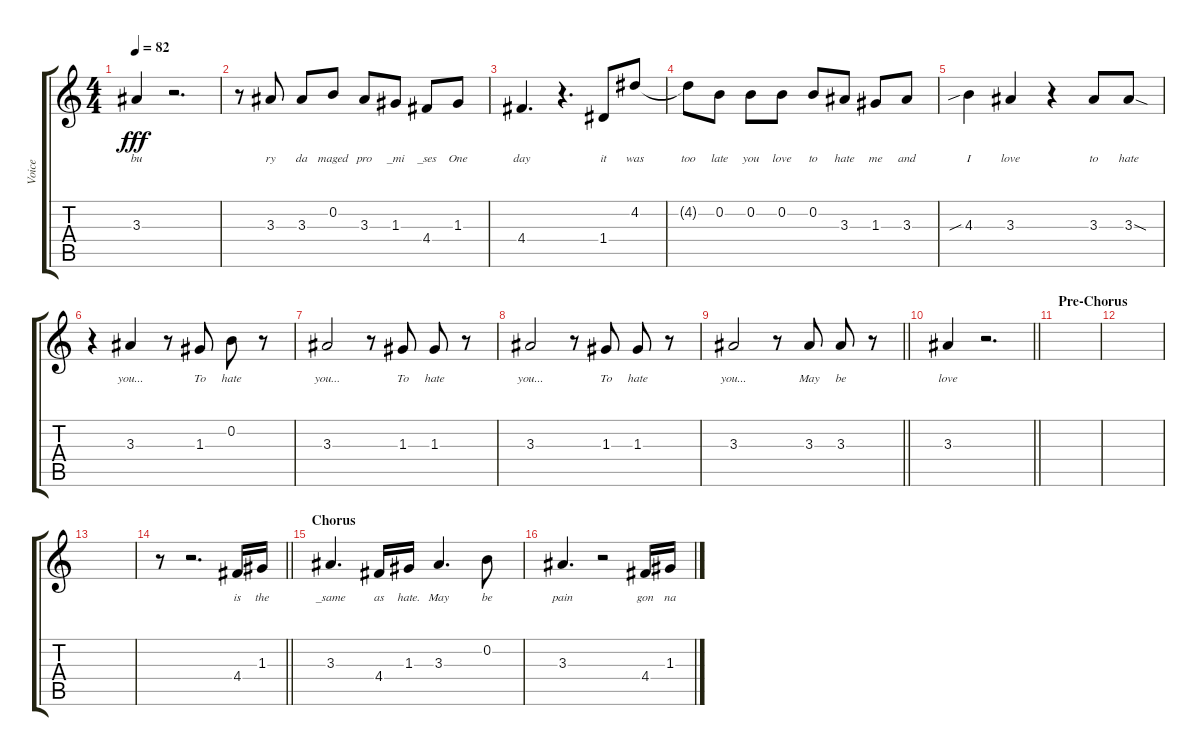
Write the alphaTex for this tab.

\track ("Voice" "Voice") {instrument electricguitarjazz}
\staff {score tabs}
\tuning (E4 B3 G3 D3 A2 D2) {hide}
\ts (4 4)
\tempo 82
\clef g2
\ks c
3.3.4{lyrics (0 "bu") lyrics (1 "") lyrics (2 "") lyrics (3 "") lyrics (4 "") dy fff} r.2{d} |
r.8 3.3.8{lyrics (0 "ry") lyrics (1 "") lyrics (2 "") lyrics (3 "") lyrics (4 "")} 3.3.8{lyrics (0 "da") lyrics (1 "") lyrics (2 "") lyrics (3 "") lyrics (4 "")} 0.2.8{lyrics (0 "maged") lyrics (1 "") lyrics (2 "") lyrics (3 "") lyrics (4 "")} 3.3.8{lyrics (0 "pro") lyrics (1 "") lyrics (2 "") lyrics (3 "") lyrics (4 "")} 1.3.8{lyrics (0 "_mi") lyrics (1 "") lyrics (2 "") lyrics (3 "") lyrics (4 "")} 4.4.8{lyrics (0 "_ses") lyrics (1 "") lyrics (2 "") lyrics (3 "") lyrics (4 "")} 1.3.8{lyrics (0 "One") lyrics (1 "") lyrics (2 "") lyrics (3 "") lyrics (4 "")} |
4.4.4{d lyrics (0 "day") lyrics (1 "") lyrics (2 "") lyrics (3 "") lyrics (4 "")} r.4{d} 1.4.8{lyrics (0 "it") lyrics (1 "") lyrics (2 "") lyrics (3 "") lyrics (4 "")} 4.2.8{lyrics (0 "was") lyrics (1 "") lyrics (2 "") lyrics (3 "") lyrics (4 "")} |
4.2{t}.8{lyrics (0 "too") lyrics (1 "") lyrics (2 "") lyrics (3 "") lyrics (4 "")} 0.2.8{lyrics (0 "late") lyrics (1 "") lyrics (2 "") lyrics (3 "") lyrics (4 "")} 0.2.8{lyrics (0 "you") lyrics (1 "") lyrics (2 "") lyrics (3 "") lyrics (4 "")} 0.2.8{lyrics (0 "love") lyrics (1 "") lyrics (2 "") lyrics (3 "") lyrics (4 "")} 0.2.8{lyrics (0 "to") lyrics (1 "") lyrics (2 "") lyrics (3 "") lyrics (4 "")} 3.3.8{lyrics (0 "hate") lyrics (1 "") lyrics (2 "") lyrics (3 "") lyrics (4 "")} 1.3.8{lyrics (0 "me") lyrics (1 "") lyrics (2 "") lyrics (3 "") lyrics (4 "")} 3.3.8{lyrics (0 "and") lyrics (1 "") lyrics (2 "") lyrics (3 "") lyrics (4 "")} |
4.3{sib}.4{lyrics (0 "I") lyrics (1 "") lyrics (2 "") lyrics (3 "") lyrics (4 "")} 3.3.4{lyrics (0 "love") lyrics (1 "") lyrics (2 "") lyrics (3 "") lyrics (4 "")} r.4 3.3.8{lyrics (0 "to") lyrics (1 "") lyrics (2 "") lyrics (3 "") lyrics (4 "")} 3.3{sod}.8{lyrics (0 "hate") lyrics (1 "") lyrics (2 "") lyrics (3 "") lyrics (4 "")} |
r.4 3.3.4{lyrics (0 "you...") lyrics (1 "") lyrics (2 "") lyrics (3 "") lyrics (4 "")} r.8 1.3.8{lyrics (0 "To") lyrics (1 "") lyrics (2 "") lyrics (3 "") lyrics (4 "")} 0.2.8{lyrics (0 "hate") lyrics (1 "") lyrics (2 "") lyrics (3 "") lyrics (4 "")} r.8 |
3.3.2{lyrics (0 "you...") lyrics (1 "") lyrics (2 "") lyrics (3 "") lyrics (4 "")} r.8 1.3.8{lyrics (0 "To") lyrics (1 "") lyrics (2 "") lyrics (3 "") lyrics (4 "")} 1.3.8{lyrics (0 "hate") lyrics (1 "") lyrics (2 "") lyrics (3 "") lyrics (4 "")} r.8 |
3.3.2{lyrics (0 "you...") lyrics (1 "") lyrics (2 "") lyrics (3 "") lyrics (4 "")} r.8 1.3.8{lyrics (0 "To") lyrics (1 "") lyrics (2 "") lyrics (3 "") lyrics (4 "")} 1.3.8{lyrics (0 "hate") lyrics (1 "") lyrics (2 "") lyrics (3 "") lyrics (4 "")} r.8 |
\barLineRight lightlight
3.3.2{lyrics (0 "you...") lyrics (1 "") lyrics (2 "") lyrics (3 "") lyrics (4 "")} r.8 3.3.8{lyrics (0 "May") lyrics (1 "") lyrics (2 "") lyrics (3 "") lyrics (4 "")} 3.3.8{lyrics (0 "be") lyrics (1 "") lyrics (2 "") lyrics (3 "") lyrics (4 "")} r.8 |
\barLineRight lightlight
3.3.4{lyrics (0 "love") lyrics (1 "") lyrics (2 "") lyrics (3 "") lyrics (4 "")} r.2{d} |
\section ("" "Pre-Chorus")
|
|
|
\barLineRight lightlight
r.8 r.2{d} 4.4.16{lyrics (0 "is") lyrics (1 "") lyrics (2 "") lyrics (3 "") lyrics (4 "")} 1.3.16{lyrics (0 "the") lyrics (1 "") lyrics (2 "") lyrics (3 "") lyrics (4 "")} |
\section ("" "Chorus")
3.3.4{d lyrics (0 "_same") lyrics (1 "") lyrics (2 "") lyrics (3 "") lyrics (4 "")} 4.4.16{lyrics (0 "as") lyrics (1 "") lyrics (2 "") lyrics (3 "") lyrics (4 "")} 1.3.16{lyrics (0 "hate.") lyrics (1 "") lyrics (2 "") lyrics (3 "") lyrics (4 "")} 3.3.4{d lyrics (0 "May") lyrics (1 "") lyrics (2 "") lyrics (3 "") lyrics (4 "")} 0.2.8{lyrics (0 "be") lyrics (1 "") lyrics (2 "") lyrics (3 "") lyrics (4 "")} |
3.3.4{d lyrics (0 "pain") lyrics (1 "") lyrics (2 "") lyrics (3 "") lyrics (4 "")} r.2 4.4.16{lyrics (0 "gon") lyrics (1 "") lyrics (2 "") lyrics (3 "") lyrics (4 "")} 1.3.16{lyrics (0 "na") lyrics (1 "") lyrics (2 "") lyrics (3 "") lyrics (4 "")}
